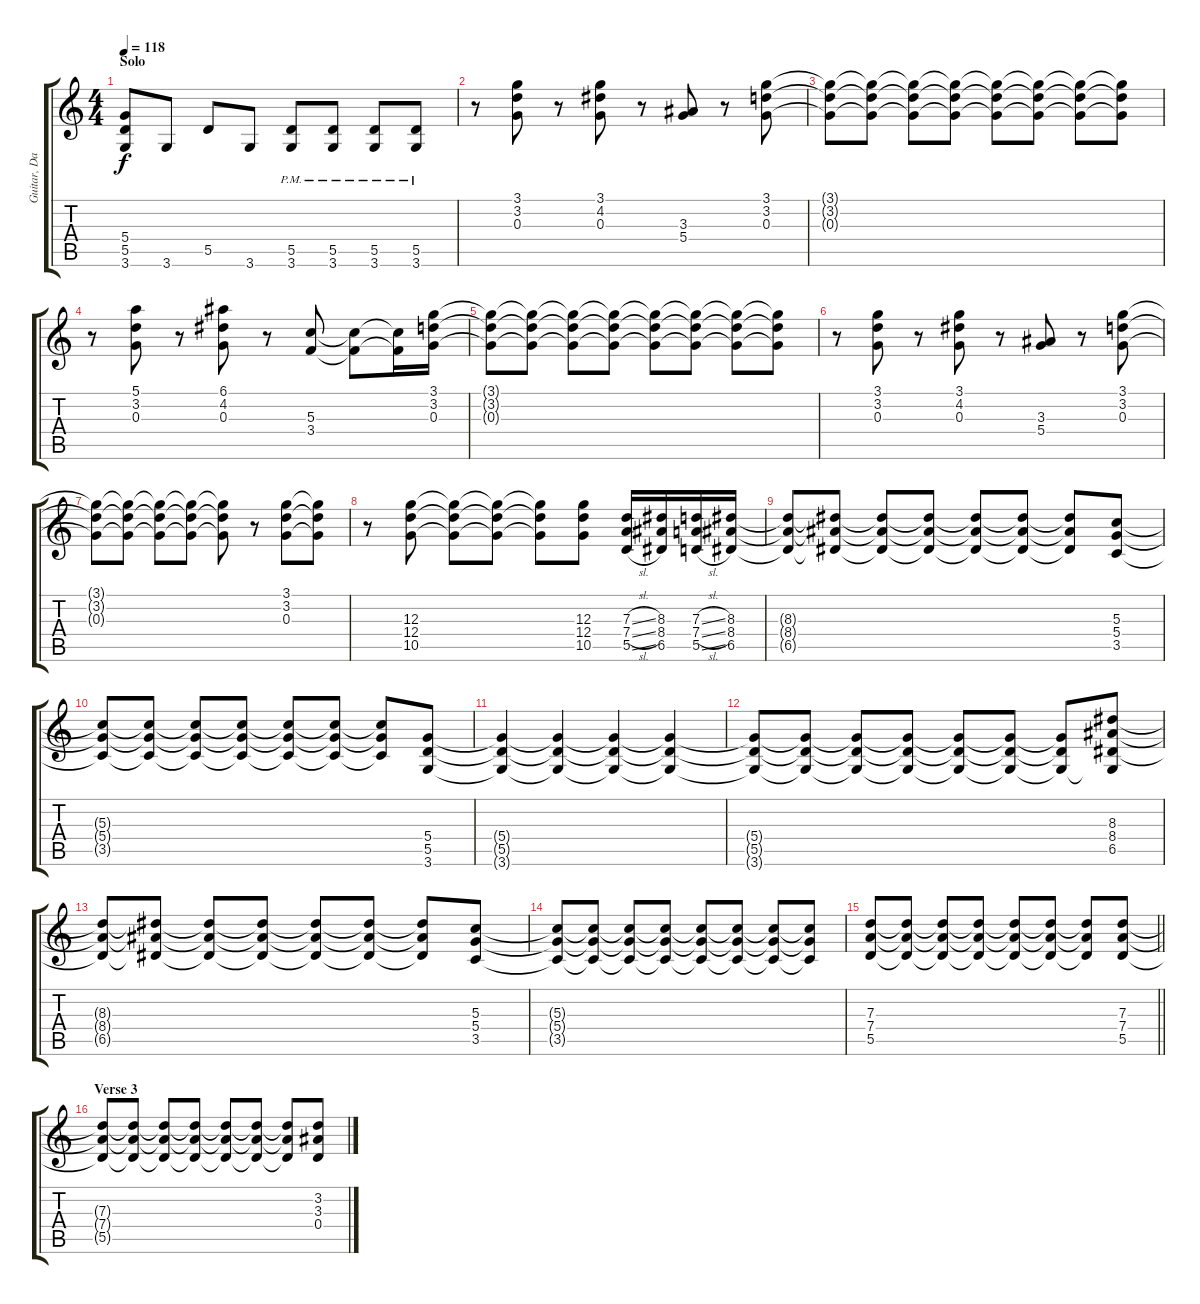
\track ("Guitar, Dan" "Guitar, Da") {instrument distortionguitar}
\staff {score tabs}
\tuning (E4 B3 G3 D3 A2 E2) {hide}
\ts (4 4)
\section ("" "Solo")
\tempo 118
\clef g2
\ks c
(5.4{t} 5.5{t} 3.6{t}).8{dy f} 3.6.8 5.5.8 3.6.8 (5.5{pm} 3.6{pm}).8 (5.5{pm} 3.6{pm}).8 (5.5{pm} 3.6{pm}).8 (5.5{pm} 3.6{pm}).8 |
r.8 (3.1 3.2 0.3).8 r.8 (3.1 4.2 0.3).8 r.8 (3.3 5.4).8 r.8 (3.1 3.2 0.3).8 |
(3.1{t} 3.2{t} 0.3{t}).8 (3.1{t} 3.2{t} 0.3{t}).8 (3.1{t} 3.2{t} 0.3{t}).8 (3.1{t} 3.2{t} 0.3{t}).8 (3.1{t} 3.2{t} 0.3{t}).8 (3.1{t} 3.2{t} 0.3{t}).8 (3.1{t} 3.2{t} 0.3{t}).8 (3.1{t} 3.2{t} 0.3{t}).8 |
r.8 (5.1 3.2 0.3).8 r.8 (6.1 4.2 0.3).8 r.8 (5.3 3.4).8 (5.3{t} 3.4{t}).8 (5.3{t} 3.4{t}).16 (3.1 3.2 0.3).16 |
(3.1{t} 3.2{t} 0.3{t}).8 (3.1{t} 3.2{t} 0.3{t}).8 (3.1{t} 3.2{t} 0.3{t}).8 (3.1{t} 3.2{t} 0.3{t}).8 (3.1{t} 3.2{t} 0.3{t}).8 (3.1{t} 3.2{t} 0.3{t}).8 (3.1{t} 3.2{t} 0.3{t}).8 (3.1{t} 3.2{t} 0.3{t}).8 |
r.8 (3.1 3.2 0.3).8 r.8 (3.1 4.2 0.3).8 r.8 (3.3 5.4).8 r.8 (3.1 3.2 0.3).8 |
(3.1{t} 3.2{t} 0.3{t}).8 (3.1{t} 3.2{t} 0.3{t}).8 (3.1{t} 3.2{t} 0.3{t}).8 (3.1{t} 3.2{t} 0.3{t}).8 (3.1{t} 3.2{t} 0.3{t}).8 r.8 (3.1 3.2 0.3).8 (3.1{t} 3.2{t} 0.3{t}).8 |
r.8 (12.3 12.4 10.5).8 (12.3{t} 12.4{t} 10.5{t}).8 (12.3{t} 12.4{t} 10.5{t}).8 (12.3{t} 12.4{t} 10.5{t}).8 (12.3 12.4 10.5).8 (7.3{sl} 7.4{sl} 5.5{sl}).16 (8.3 8.4 6.5).16 (7.3{sl} 7.4{sl} 5.5{sl}).16 (8.3 8.4 6.5).16 |
(8.3{t} 8.4{t} 6.5{t}).8 (8.3{t} 8.4{t} 6.5{t}).8 (8.3{t} 8.4{t} 6.5{t}).8 (8.3{t} 8.4{t} 6.5{t}).8 (8.3{t} 8.4{t} 6.5{t}).8 (8.3{t} 8.4{t} 6.5{t}).8 (8.3{t} 8.4{t} 6.5{t}).8 (5.3 5.4 3.5).8 |
(5.3{t} 5.4{t} 3.5{t}).8 (5.3{t} 5.4{t} 3.5{t}).8 (5.3{t} 5.4{t} 3.5{t}).8 (5.3{t} 5.4{t} 3.5{t}).8 (5.3{t} 5.4{t} 3.5{t}).8 (5.3{t} 5.4{t} 3.5{t}).8 (5.3{t} 5.4{t} 3.5{t}).8 (5.4 5.5 3.6).8 |
(5.4{t} 5.5{t} 3.6{t}).4 (5.4{t} 5.5{t} 3.6{t}).4 (5.4{t} 5.5{t} 3.6{t}).4 (5.4{t} 5.5{t} 3.6{t}).4 |
(5.4{t} 5.5{t} 3.6{t}).8 (5.4{t} 5.5{t} 3.6{t}).8 (5.4{t} 5.5{t} 3.6{t}).8 (5.4{t} 5.5{t} 3.6{t}).8 (5.4{t} 5.5{t} 3.6{t}).8 (5.4{t} 5.5{t} 3.6{t}).8 (5.4{t} 5.5{t} 3.6{t}).8 (8.3 8.4 6.5 3.6{t}).8 |
(8.3{t} 8.4{t} 6.5{t}).8 (8.3{t} 8.4{t} 6.5{t}).8 (8.3{t} 8.4{t} 6.5{t}).8 (8.3{t} 8.4{t} 6.5{t}).8 (8.3{t} 8.4{t} 6.5{t}).8 (8.3{t} 8.4{t} 6.5{t}).8 (8.3{t} 8.4{t} 6.5{t}).8 (5.3 5.4 3.5).8 |
(5.3{t} 5.4{t} 3.5{t}).8 (5.3{t} 5.4{t} 3.5{t}).8 (5.3{t} 5.4{t} 3.5{t}).8 (5.3{t} 5.4{t} 3.5{t}).8 (5.3{t} 5.4{t} 3.5{t}).8 (5.3{t} 5.4{t} 3.5{t}).8 (5.3{t} 5.4{t} 3.5{t}).8 (5.3{t} 5.4{t} 3.5{t}).8 |
\barLineRight lightlight
(7.3 7.4 5.5).8 (7.3{t} 7.4{t} 5.5{t}).8 (7.3{t} 7.4{t} 5.5{t}).8 (7.3{t} 7.4{t} 5.5{t}).8 (7.3{t} 7.4{t} 5.5{t}).8 (7.3{t} 7.4{t} 5.5{t}).8 (7.3{t} 7.4{t} 5.5{t}).8 (7.3 7.4 5.5).8 |
\section ("" "Verse 3")
(7.3{t} 7.4{t} 5.5{t}).8 (7.3{t} 7.4{t} 5.5{t}).8 (7.3{t} 7.4{t} 5.5{t}).8 (7.3{t} 7.4{t} 5.5{t}).8 (7.3{t} 7.4{t} 5.5{t}).8 (7.3{t} 7.4{t} 5.5{t}).8 (7.3{t} 7.4{t} 5.5{t}).8 (3.2 3.3 0.4).8
